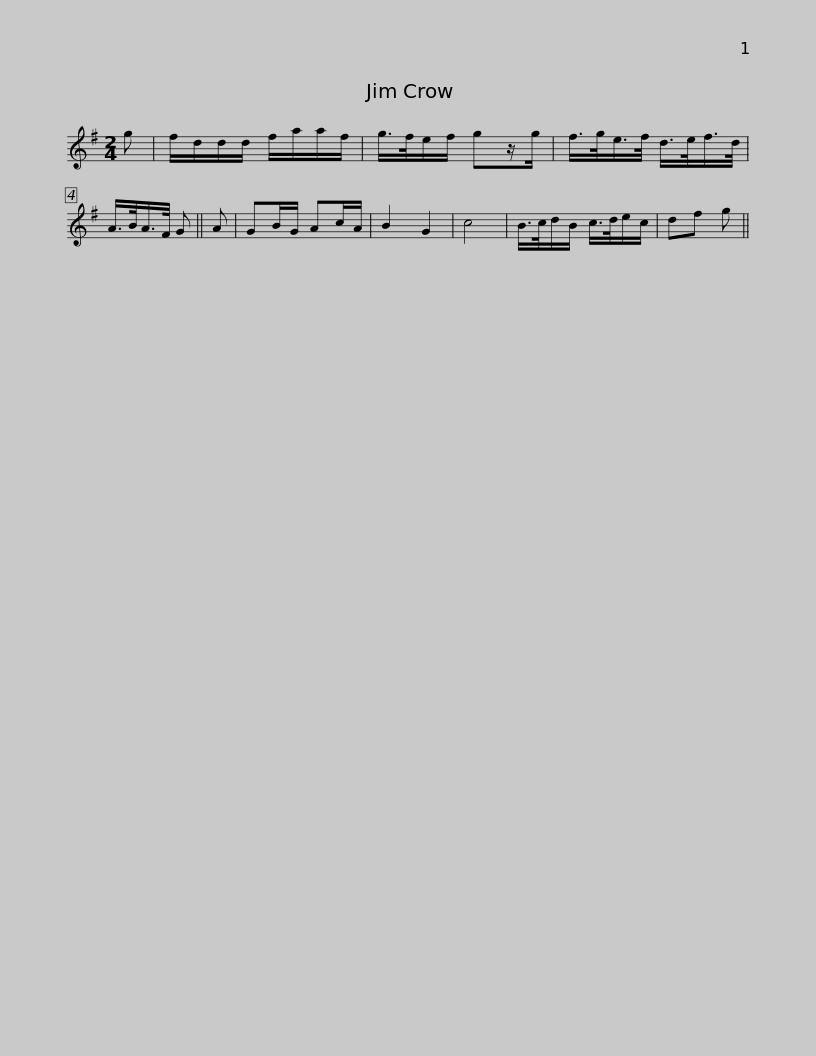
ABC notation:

X:1
L:1/8
M:2/4
I:linebreak $
K:G
V:1 treble
V:1
 g | f/d/d/d/ f/a/a/f/ | g/>f/e/f/ gz/g/ | f/>g/e/>f/ d/>e/f/>d/ | A/>B/A/>F/ G || %5
 A | GB/G/ Ac/A/ | B2 G2 | c4 |$ B/>c/d/B/ c/>d/e/c/ | %10
 df g || %11
